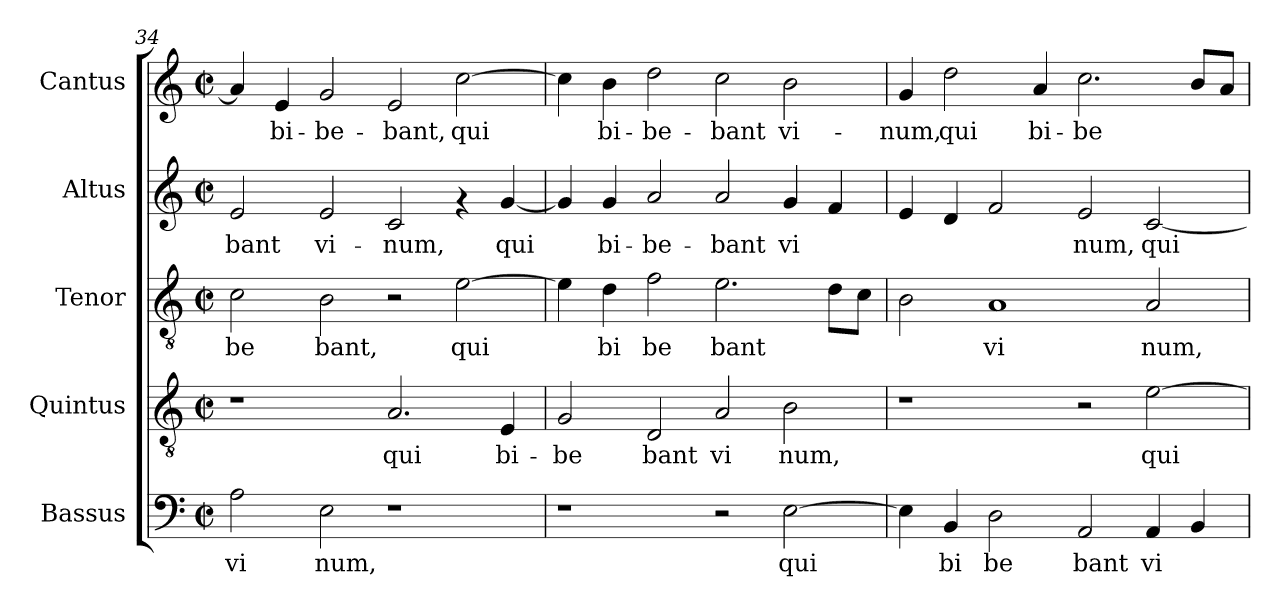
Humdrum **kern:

**kern	**text	**kern	**text	**kern	**text	**kern	**text	**kern	**text
*part5	*part5	*part4	*part4	*part3	*part3	*part2	*part2	*part1	*part1
*staff5	*staff5	*staff4	*staff4	*staff3	*staff3	*staff2	*staff2	*staff1	*staff1
*I"Bassus	*	*I"Quintus	*	*I"Tenor	*	*I"Altus	*	*I"Cantus	*
*clefF4	*	*clefGv2	*	*clefGv2	*	*clefG2	*	*clefG2	*
*k[]	*	*k[]	*	*k[]	*	*k[]	*	*k[]	*
*C:	*	*C:	*	*C:	*	*C:	*	*C:	*
*M2/2	*	*M2/2	*	*M2/2	*	*M2/2	*	*M2/2	*
*met(c|)	*	*met(c|)	*	*met(c|)	*	*met(c|)	*	*met(c|)	*
=34	=34	=34	=34	=34	=34	=34	=34	=34	=34
!	!LO:LY:b:cj	!	!	!	!LO:LY:b:cj	!	!LO:LY:b:cj	!	!LO:LY:b:cj
2A\	vi	1r	.	2c\	be	2e/	-bant	4a/]	.
!	!	!	!	!	!	!	!	!	!LO:LY:b:cj
.	.	.	.	.	.	.	.	4e/	bi-
!	!LO:LY:b:cj	!	!	!	!LO:LY:b:cj	!	!LO:LY:b:cj	!	!LO:LY:b:cj
2E\	num,	.	.	2B\	bant,	2e/	vi-	2g/	-be-
!	!	!	!LO:LY:b:cj	!	!	!	!LO:LY:b:cj	!	!LO:LY:b:cj
1r	.	2.A/	qui	2r	.	2c/	-num,	2e/	-bant,
!	!	!	!	!	!LO:LY:b:cj	!	!	!	!LO:LY:b:cj
.	.	.	.	[>2e\	qui	4rf	.	[>2cc\	qui
!	!	!	!LO:LY:b:cj	!	!	!	!LO:LY:b:cj	!	!
.	.	4E/	bi-	.	.	[>4g/	qui	.	.
!!LO:PB:g=z
=35	=35	=35	=35	=35	=35	=35	=35	=35	=35
!	!	!	!LO:LY:b:cj	!	!LO:LY:b:cj	!	!LO:LY:b:cj	!	!LO:LY:b:cj
1r	.	2G/	-be	4e\]	.	4g/]	.	4cc\]	.
!	!	!	!	!	!LO:LY:b:cj	!	!LO:LY:b:cj	!	!LO:LY:b:cj
.	.	.	.	4d\	bi	4g/	bi-	4b\	bi-
!	!	!	!LO:LY:b:cj	!	!LO:LY:b:cj	!	!LO:LY:b:cj	!	!LO:LY:b:cj
.	.	2D/	bant	2f\	be	2a/	-be-	2dd\	-be-
!	!	!	!LO:LY:b:cj	!	!LO:LY:b:cj	!	!LO:LY:b:cj	!	!LO:LY:b:cj
2r	.	2A/	vi	2.e\	bant	2a/	-bant	2cc\	-bant
!	!LO:LY:b:cj	!	!LO:LY:b:cj	!	!	!	!LO:LY:b:cj	!	!LO:LY:b:cj
[>2E\	qui	2B\	num,	.	.	4g/	vi-	2b\	vi-
!	!	!	!	!	!LO:LY:b:cj	!	!LO:LY:b:cj	!	!
.	.	.	.	8d\L	.	4f/	--	.	.
!	!	!	!	!	!LO:LY:b:cj	!	!	!	!
.	.	.	.	8c\J	.	.	.	.	.
=36	=36	=36	=36	=36	=36	=36	=36	=36	=36
!	!LO:LY:b:cj	!	!	!	!LO:LY:b:cj	!	!LO:LY:b:cj	!	!LO:LY:b:cj
4E\]	.	1r	.	2B\	.	4e/	--	4g/	-num,
!	!LO:LY:b:cj	!	!	!	!	!	!LO:LY:b:cj	!	!LO:LY:b:cj
4BB/	bi	.	.	.	.	4d/	--	2dd\	qui
!	!LO:LY:b:cj	!	!	!	!LO:LY:b:cj	!	!LO:LY:b:cj	!	!
2D\	be	.	.	1A	vi	2f/	--	.	.
!	!	!	!	!	!	!	!	!	!LO:LY:b:cj
.	.	.	.	.	.	.	.	4a/	bi-
!	!LO:LY:b:cj	!	!	!	!	!	!LO:LY:b:cj	!	!LO:LY:b:cj
2AA/	bant	2r	.	.	.	2e/	-num,	2.cc\	-be-
!	!LO:LY:b:cj	!	!LO:LY:b:cj	!	!LO:LY:b:cj	!	!LO:LY:b:cj	!	!
4AA/	vi	[>2e\	qui	2A/	num,	[<2c/	qui	.	.
!	!LO:LY:b:cj	!	!	!	!	!	!	!	!LO:LY:b:cj
4BB/	.	.	.	.	.	.	.	8b/L	--
!	!	!	!	!	!	!	!	!	!LO:LY:b:cj
.	.	.	.	.	.	.	.	8a/J	--
=	=	=	=	=	=	=	=	=	=
*-	*-	*-	*-	*-	*-	*-	*-	*-	*-
